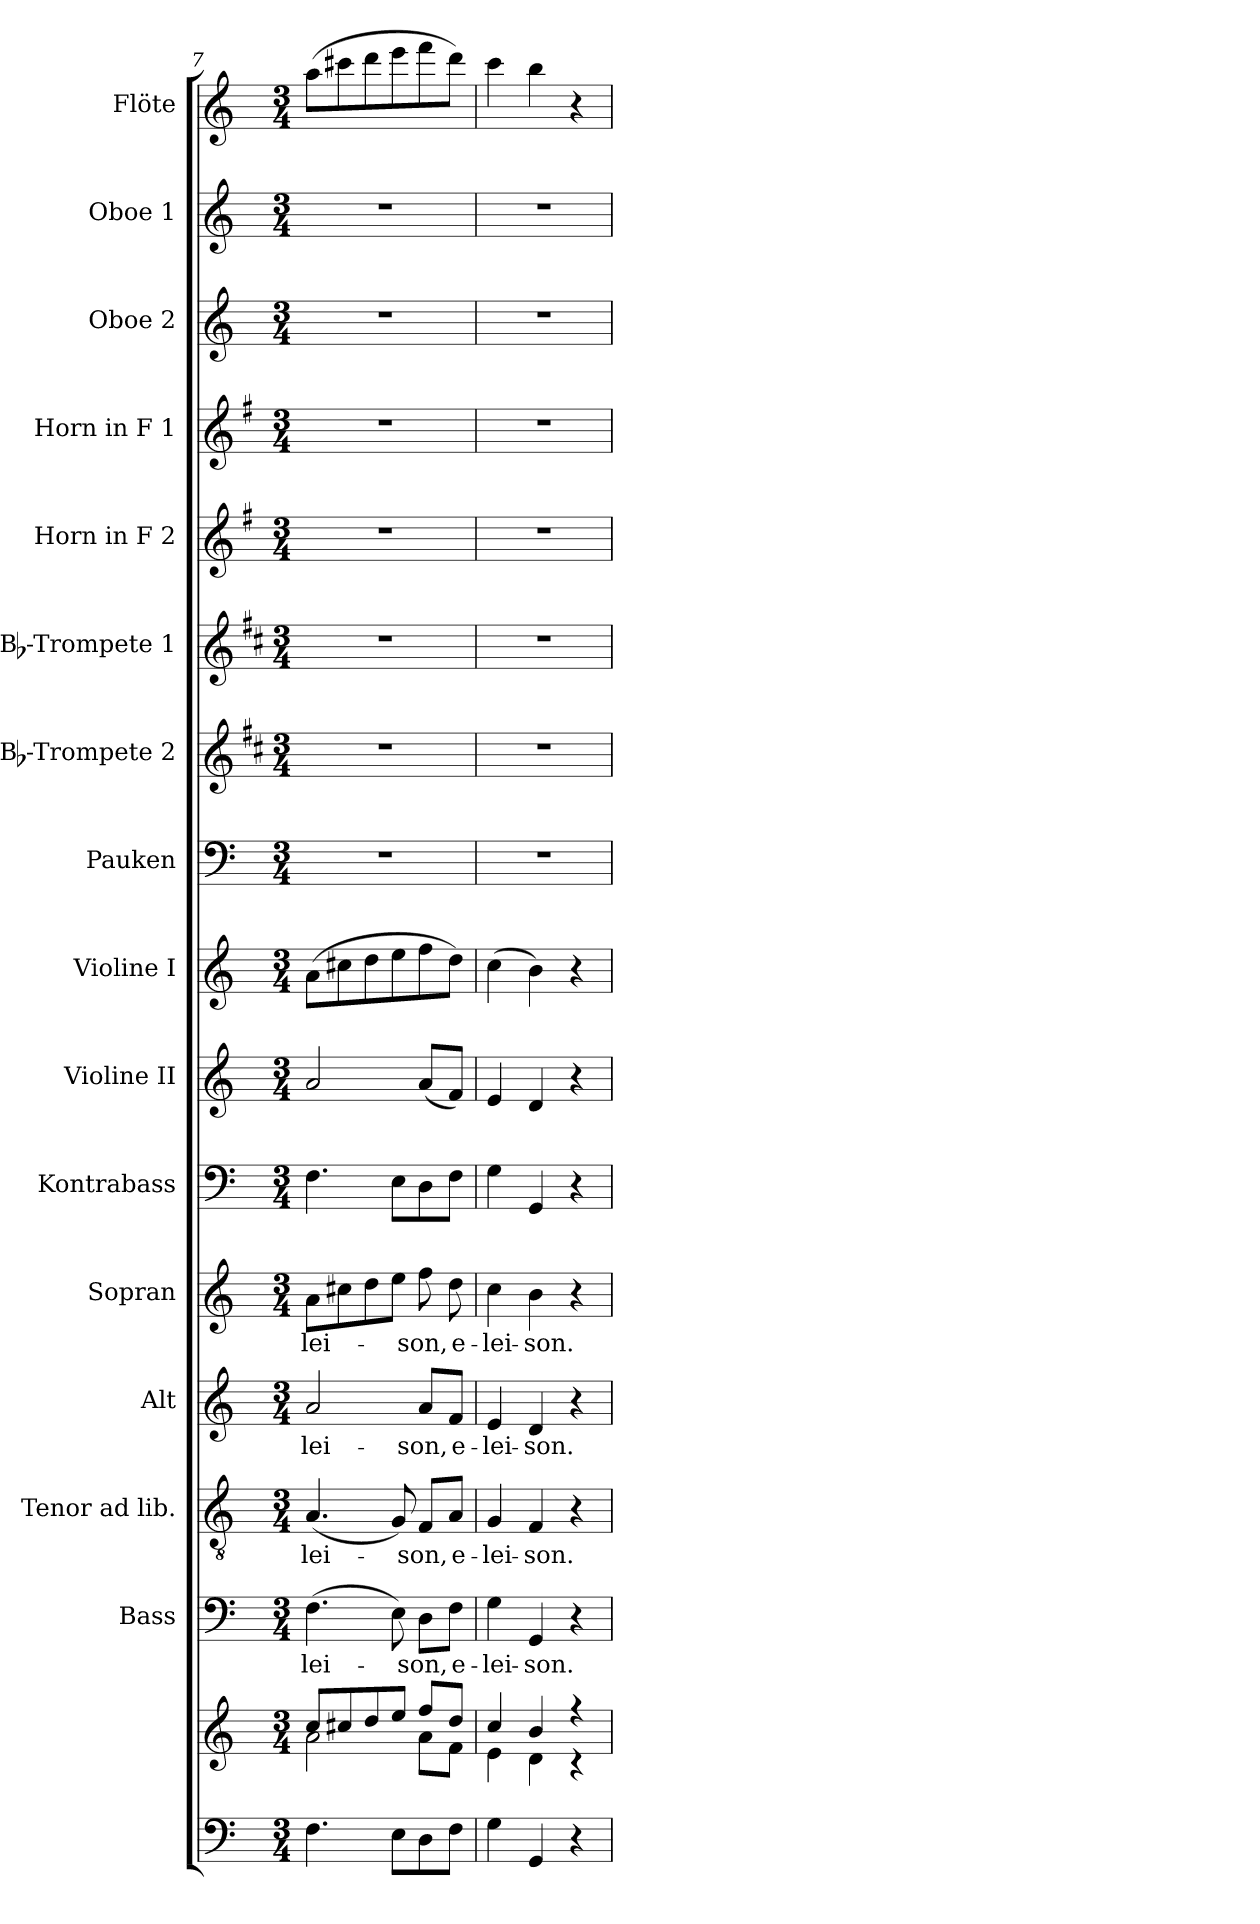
**kern	**kern	**kern	**text	**kern	**text	**kern	**text	**kern	**text	**kern	**kern	**kern	**kern	**kern	**kern	**kern	**kern	**kern	**kern	**kern
*part16	*part16	*part15	*part15	*part14	*part14	*part13	*part13	*part12	*part12	*part11	*part10	*part9	*part8	*part7	*part6	*part5	*part4	*part3	*part2	*part1
*staff17	*staff16	*staff15	*staff15	*staff14	*staff14	*staff13	*staff13	*staff12	*staff12	*staff11	*staff10	*staff9	*staff8	*staff7	*staff6	*staff5	*staff4	*staff3	*staff2	*staff1
*	*	*I"Bass	*	*I"Tenor ad lib.	*	*I"Alt	*	*I"Sopran	*	*I"Kontrabass	*I"Violine II	*I"Violine I	*I"Pauken	*I"Bb-Trompete 2	*I"Bb-Trompete 1	*I"Horn in F 2	*I"Horn in F 1	*I"Oboe 2	*I"Oboe 1	*I"Flöte
*	*	*I'B.	*	*I'T.	*	*I'A.	*	*I'S.	*	*I'Kb.	*I'Vl. II	*I'Vl. I	*I'Pk.	*I'Bb Trp. 2	*I'Bb Trp. 1	*	*	*I'Ob. 2	*I'Ob. 1	*I'Fl.
*clefF4	*clefG2	*clefF4	*	*clefGv2	*	*clefG2	*	*clefG2	*	*clefF4	*clefG2	*clefG2	*clefF4	*clefG2	*clefG2	*clefG2	*clefG2	*clefG2	*clefG2	*clefG2
*	*	*	*	*	*	*	*	*	*	*ITrd7c12	*	*	*	*ITrd1c2	*ITrd1c2	*ITrd4c7	*ITrd4c7	*	*	*
*k[]	*k[]	*k[]	*	*k[]	*	*k[]	*	*k[]	*	*k[]	*k[]	*k[]	*k[]	*k[]	*k[]	*k[]	*k[]	*k[]	*k[]	*k[]
*C:	*C:	*C:	*	*C:	*	*C:	*	*C:	*	*C:	*C:	*C:	*C:	*C:	*C:	*C:	*C:	*C:	*C:	*C:
*M3/4	*M3/4	*M3/4	*	*M3/4	*	*M3/4	*	*M3/4	*	*M3/4	*M3/4	*M3/4	*M3/4	*M3/4	*M3/4	*M3/4	*M3/4	*M3/4	*M3/4	*M3/4
=7	=7	=7	=7	=7	=7	=7	=7	=7	=7	=7	=7	=7	=7	=7	=7	=7	=7	=7	=7	=7
*	*^	*	*	*	*	*	*	*	*	*	*	*	*	*	*	*	*	*	*	*
!	!	!	!	!LO:LY:b	!	!LO:LY:b	!	!LO:LY:b	!	!LO:LY:b	!	!	!	!	!	!	!	!	!	!	!
4.F\	8cc/L	2a\	(>4.F\	-lei-	(<4.A/	-lei-	2a/	-lei-	8a\L	-lei-	4.FF\	2a/	(>8a\L	2.r	2.r	2.r	2.r	2.r	2.r	2.r	(>8aa\L
.	8cc#X/	.	.	.	.	.	.	.	8cc#X\	.	.	.	8cc#X\	.	.	.	.	.	.	.	8ccc#X\
.	8dd/	.	.	.	.	.	.	.	8dd\	.	.	.	8dd\	.	.	.	.	.	.	.	8ddd\
8E\L	8ee/J	.	8E\)	.	8G/)	.	.	.	8ee\J	.	8EE\L	.	8ee\	.	.	.	.	.	.	.	8eee\
!	!	!	!	!LO:LY:b	!	!LO:LY:b	!	!LO:LY:b	!	!LO:LY:b	!	!	!	!	!	!	!	!	!	!	!
8D\	8ff/L	8a\L	8D\L	-son,	8F/L	-son,	8a/L	-son,	8ff\	-son,	8DD\	(<8a/L	8ff\	.	.	.	.	.	.	.	8fff\
!	!	!	!	!LO:LY:b	!	!LO:LY:b	!	!LO:LY:b	!	!LO:LY:b	!	!	!	!	!	!	!	!	!	!	!
8F\J	8dd/J	8f\J	8F\J	e-	8A/J	e-	8f/J	e-	8dd\	e-	8FF\J	8f/J)	8dd\J)	.	.	.	.	.	.	.	8ddd\J)
=8	=8	=8	=8	=8	=8	=8	=8	=8	=8	=8	=8	=8	=8	=8	=8	=8	=8	=8	=8	=8	=8
!	!	!	!	!LO:LY:b	!	!LO:LY:b	!	!LO:LY:b	!	!LO:LY:b	!	!	!	!	!	!	!	!	!	!	!
4G\	4cc/	4e\	4G\	-lei-	4G/	-lei-	4e/	-lei-	4cc\	-lei-	4GG\	4e/	(>4cc\	2.r	2.r	2.r	2.r	2.r	2.r	2.r	4ccc\
!	!	!	!	!LO:LY:b	!	!LO:LY:b	!	!LO:LY:b	!	!LO:LY:b	!	!	!	!	!	!	!	!	!	!	!
4GG/	4b/	4d\	4GG/	-son.	4F/	-son.	4d/	-son.	4b\	-son.	4GGG/	4d/	4b\)	.	.	.	.	.	.	.	4bb\
4r	4r	4r	4r	.	4r	.	4r	.	4r	.	4r	4r	4r	.	.	.	.	.	.	.	4r
*	*v	*v	*	*	*	*	*	*	*	*	*	*	*	*	*	*	*	*	*	*	*
=	=	=	=	=	=	=	=	=	=	=	=	=	=	=	=	=	=	=	=	=
*-	*-	*-	*-	*-	*-	*-	*-	*-	*-	*-	*-	*-	*-	*-	*-	*-	*-	*-	*-	*-
